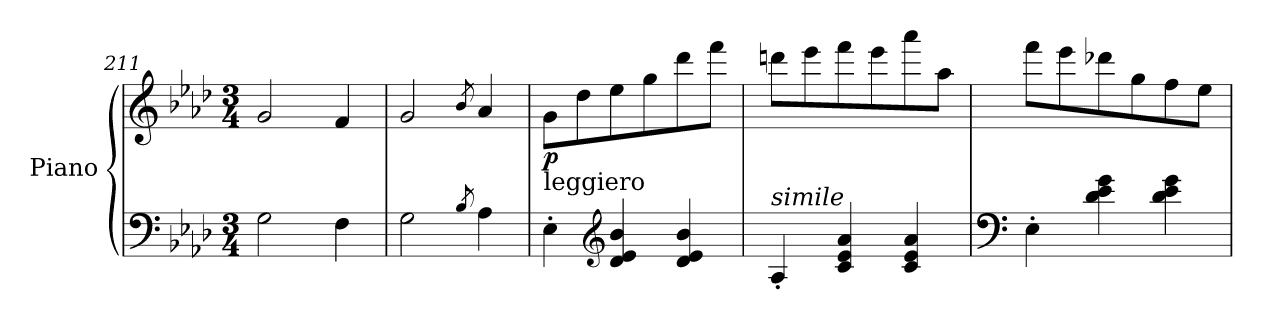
**kern	**kern	**dynam
*part1	*part1	*part1
*staff2	*staff1	*staff1/2
*I"Piano	*	*
*I'Pno	*	*
*clefF4	*clefG2	*
*k[b-e-a-d-]	*k[b-e-a-d-]	*
*M3/4	*M3/4	*
=211	=211	=211
2G\	2g/	.
4F\	4f/	.
=212	=212	=212
2G\	2g/	.
8qB-/	8qb-/	.
4A-\	4a-/	.
=213	=213	=213
*	*MM282	*
!	!LO:TX:b:t=leggiero	!
!	!	!LO:DY:b
4E-'\	8g\L	p
.	8dd-\	.
*clefG2	*	*
4d-/ 4e-/ 4b-/	8ee-\	.
.	8gg\	.
4d-/ 4e-/ 4b-/	8ddd-\	.
.	8fff\J	.
=214	=214	=214
!LO:TX:a:i:t=simile	!	!
4A-'/	8dddn\L	.
.	8eee-\	.
4c/ 4e-/ 4a-/	8fff\	.
.	8eee-\	.
4c/ 4e-/ 4a-/	8aaa-\	.
.	8aa-\J	.
=215	=215	=215
*clefF4	*	*
4E-'\	8fff\L	.
.	8eee-\	.
4d-\ 4e-\ 4g\	8ddd-X\	.
.	8gg\	.
4d-\ 4e-\ 4g\	8ff\	.
.	8ee-\J	.
=	=	=
*-	*-	*-
